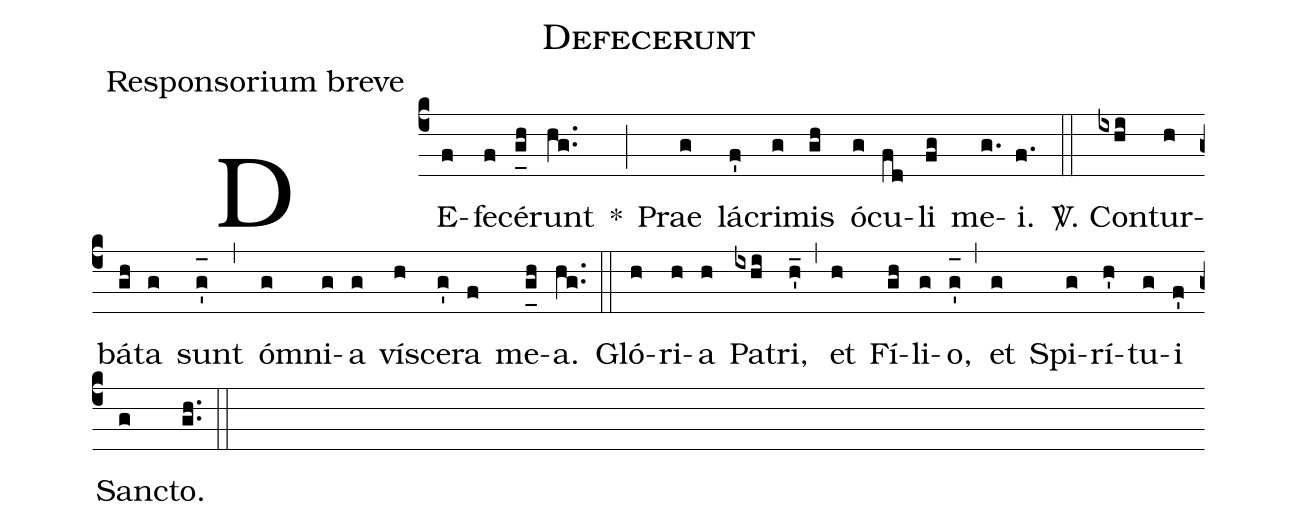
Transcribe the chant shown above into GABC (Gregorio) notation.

name:Defecerunt;
office-part:Responsorium breve;
%%
(c4) DE(f)fe(f)cé(g_[uh:l]h)runt(hg..) *(;) Prae(g) lá(f')cri(g)mis(gh) ó(g)cu(fd)li(fg) me(g.)i.(f.) (::)
<sp>V/</sp>. Con(ixhi)tur(h)bá(gh)ta(g) sunt(g'_[oh:h]) (,) ó(g)mni(g)a(g) ví(h)sce(g')ra(f) me(g_[uh:l]h)a.(hg..) (::) Gló(h)ri(h)a(h) Pa(ixhi)tri,(h'_) (,) et(h) Fí(gh)li(g)o,(g'_[oh:h]) (,) et(g) Spi(g)rí(h')tu(g)i(f') San(g)cto.(gh..) (::)
